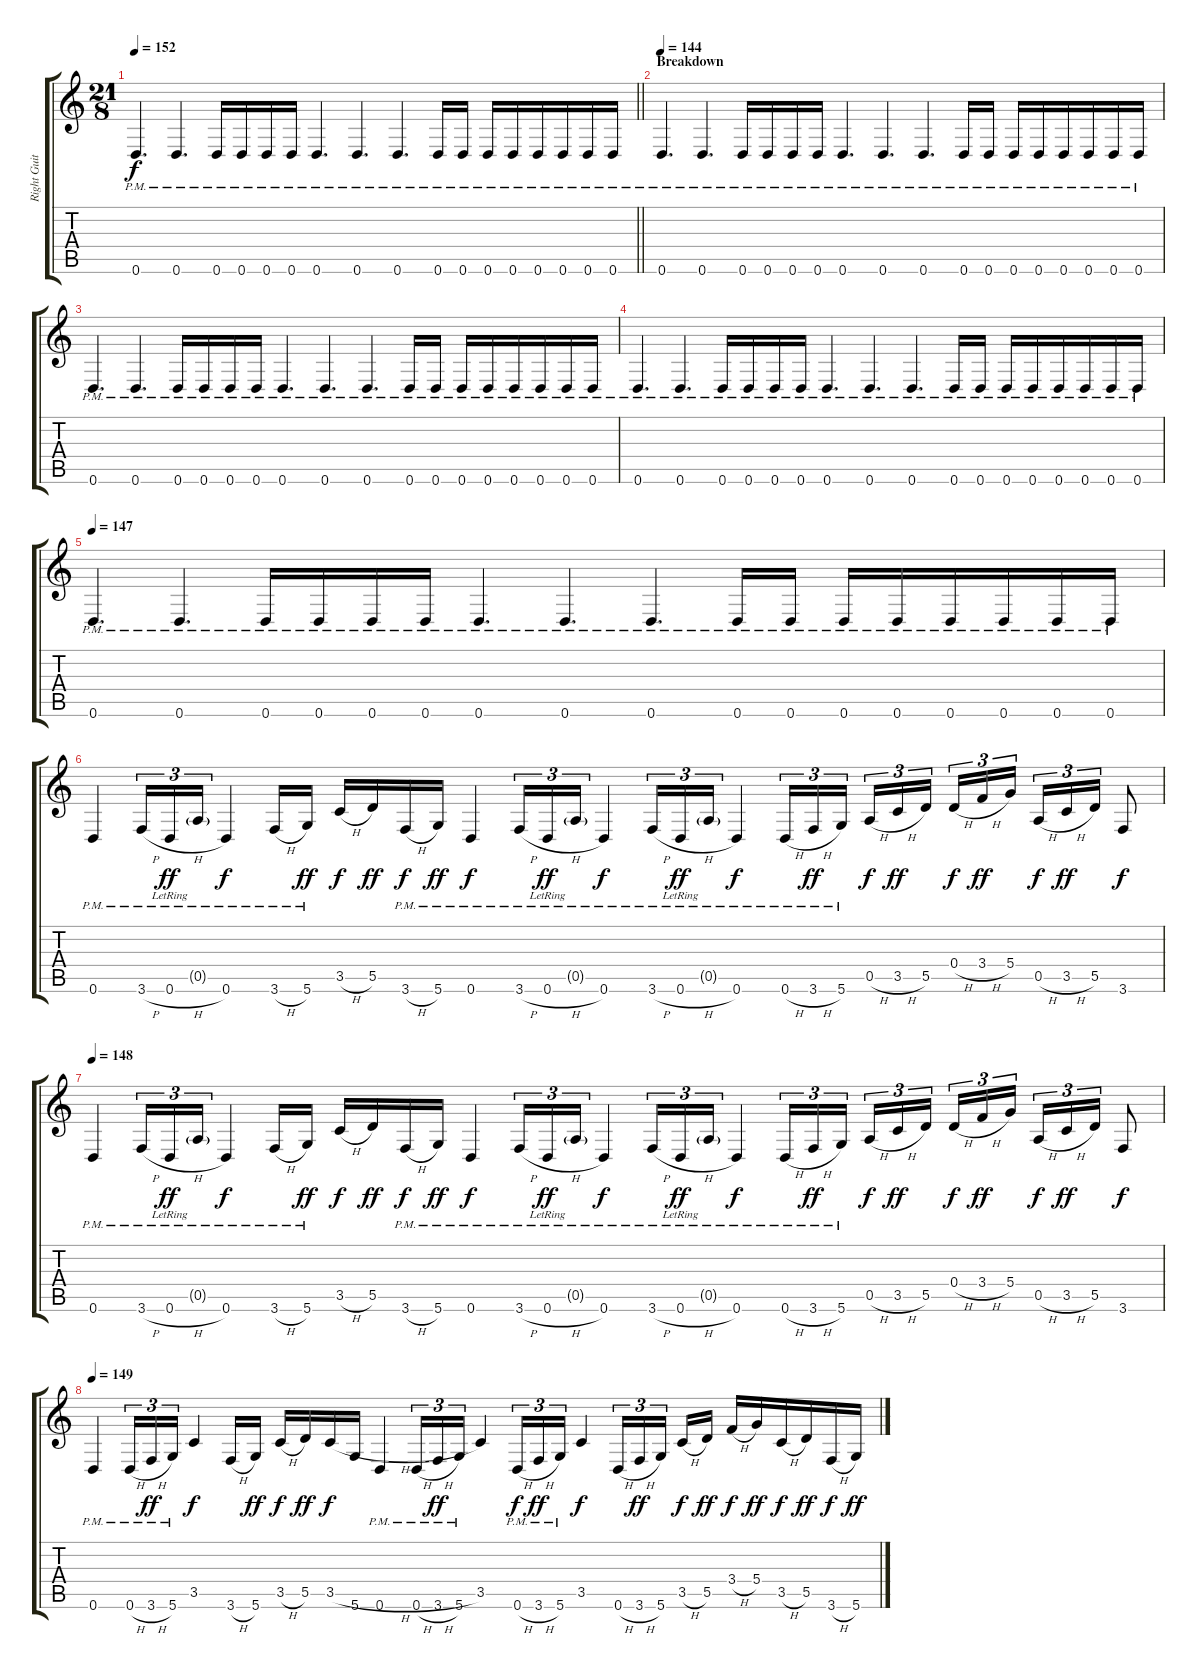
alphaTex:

\track ("Right Guitar" "Right Guit") {instrument distortionguitar}
\staff {score tabs}
\tuning (E4 B3 G3 D3 A2 D2) {hide}
\ts (21 8)
\tempo 152
\clef g2
\barLineRight lightlight
\ks c
0.6{pm}.4{d dy f} 0.6{pm}.4{d} 0.6{pm}.16 0.6{pm}.16 0.6{pm}.16 0.6{pm}.16 0.6{pm}.4{d} 0.6{pm}.4{d} 0.6{pm}.4{d} 0.6{pm}.16 0.6{pm}.16 0.6{pm}.16 0.6{pm}.16 0.6{pm}.16 0.6{pm}.16 0.6{pm}.16 0.6{pm}.16 |
\section ("" "Breakdown")
\tempo 144
0.6{pm}.4{d} 0.6{pm}.4{d} 0.6{pm}.16 0.6{pm}.16 0.6{pm}.16 0.6{pm}.16 0.6{pm}.4{d} 0.6{pm}.4{d} 0.6{pm}.4{d} 0.6{pm}.16 0.6{pm}.16 0.6{pm}.16 0.6{pm}.16 0.6{pm}.16 0.6{pm}.16 0.6{pm}.16 0.6{pm}.16 |
0.6{pm}.4{d} 0.6{pm}.4{d} 0.6{pm}.16 0.6{pm}.16 0.6{pm}.16 0.6{pm}.16 0.6{pm}.4{d} 0.6{pm}.4{d} 0.6{pm}.4{d} 0.6{pm}.16 0.6{pm}.16 0.6{pm}.16 0.6{pm}.16 0.6{pm}.16 0.6{pm}.16 0.6{pm}.16 0.6{pm}.16 |
0.6{pm}.4{d} 0.6{pm}.4{d} 0.6{pm}.16 0.6{pm}.16 0.6{pm}.16 0.6{pm}.16 0.6{pm}.4{d} 0.6{pm}.4{d} 0.6{pm}.4{d} 0.6{pm}.16 0.6{pm}.16 0.6{pm}.16 0.6{pm}.16 0.6{pm}.16 0.6{pm}.16 0.6{pm}.16 0.6{pm}.16 |
\tempo 147
0.6{pm}.4{d} 0.6{pm}.4{d} 0.6{pm}.16 0.6{pm}.16 0.6{pm}.16 0.6{pm}.16 0.6{pm}.4{d} 0.6{pm}.4{d} 0.6{pm}.4{d} 0.6{pm}.16 0.6{pm}.16 0.6{pm}.16 0.6{pm}.16 0.6{pm}.16 0.6{pm}.16 0.6{pm}.16 0.6{pm}.16 |
0.6{pm}.4 3.6{h pm}.16{tu (3 2)} 0.6{h pm lr}.16{tu (3 2) dy ff} 0.5{g pm}.16{tu (3 2)} 0.6{pm}.4{dy f} 3.6{h pm}.16 5.6{pm}.16{dy ff} 3.5{h}.16{dy f} 5.5.16{dy ff} 3.6{h pm}.16{dy f} 5.6{pm}.16{dy ff} 0.6{pm}.4{dy f} 3.6{h pm}.16{tu (3 2)} 0.6{h pm lr}.16{tu (3 2) dy ff} 0.5{g pm}.16{tu (3 2)} 0.6{pm}.4{dy f} 3.6{h pm}.16{tu (3 2)} 0.6{h pm lr}.16{tu (3 2) dy ff} 0.5{g pm}.16{tu (3 2)} 0.6{pm}.4{dy f} 0.6{h pm}.16{tu (3 2)} 3.6{h pm}.16{tu (3 2) dy ff} 5.6{pm}.16{tu (3 2) beam splitsecondary} 0.5{h}.16{tu (3 2) dy f} 3.5{h}.16{tu (3 2) dy ff} 5.5.16{tu (3 2)} 0.4{h}.16{tu (3 2) dy f} 3.4{h}.16{tu (3 2) dy ff} 5.4.16{tu (3 2) beam splitsecondary} 0.5{h}.16{tu (3 2) dy f} 3.5{h}.16{tu (3 2) dy ff} 5.5.16{tu (3 2)} 3.6.8{dy f} |
\tempo 148
0.6{pm}.4 3.6{h pm}.16{tu (3 2)} 0.6{h pm lr}.16{tu (3 2) dy ff} 0.5{g pm}.16{tu (3 2)} 0.6{pm}.4{dy f} 3.6{h pm}.16 5.6{pm}.16{dy ff} 3.5{h}.16{dy f} 5.5.16{dy ff} 3.6{h pm}.16{dy f} 5.6{pm}.16{dy ff} 0.6{pm}.4{dy f} 3.6{h pm}.16{tu (3 2)} 0.6{h pm lr}.16{tu (3 2) dy ff} 0.5{g pm}.16{tu (3 2)} 0.6{pm}.4{dy f} 3.6{h pm}.16{tu (3 2)} 0.6{h pm lr}.16{tu (3 2) dy ff} 0.5{g pm}.16{tu (3 2)} 0.6{pm}.4{dy f} 0.6{h pm}.16{tu (3 2)} 3.6{h pm}.16{tu (3 2) dy ff} 5.6{pm}.16{tu (3 2) beam splitsecondary} 0.5{h}.16{tu (3 2) dy f} 3.5{h}.16{tu (3 2) dy ff} 5.5.16{tu (3 2)} 0.4{h}.16{tu (3 2) dy f} 3.4{h}.16{tu (3 2) dy ff} 5.4.16{tu (3 2) beam splitsecondary} 0.5{h}.16{tu (3 2) dy f} 3.5{h}.16{tu (3 2) dy ff} 5.5.16{tu (3 2)} 3.6.8{dy f} |
\tempo 149
0.6{pm}.4 0.6{h pm}.16{tu (3 2)} 3.6{h pm}.16{tu (3 2) dy ff} 5.6{pm}.16{tu (3 2)} 3.5.4{dy f} 3.6{h}.16 5.6.16{dy ff} 3.5{h}.16{dy f} 5.5.16{dy ff} 3.5{h}.16{dy f} 5.6.16 0.6{pm}.4 0.6{h pm}.16{tu (3 2)} 3.6{h pm}.16{tu (3 2) dy ff} 5.6{pm}.16{tu (3 2)} 3.5.4 0.6{h pm}.16{tu (3 2) dy f} 3.6{h pm}.16{tu (3 2) dy ff} 5.6{pm}.16{tu (3 2)} 3.5.4{dy f} 0.6{h}.16{tu (3 2)} 3.6{h}.16{tu (3 2) dy ff} 5.6.16{tu (3 2) beam splitsecondary} 3.5{h}.16{dy f} 5.5.16{dy ff} 3.4{h}.16{dy f} 5.4.16{dy ff} 3.5{h}.16{dy f} 5.5.16{dy ff} 3.6{h}.16{dy f} 5.6.16{dy ff}
